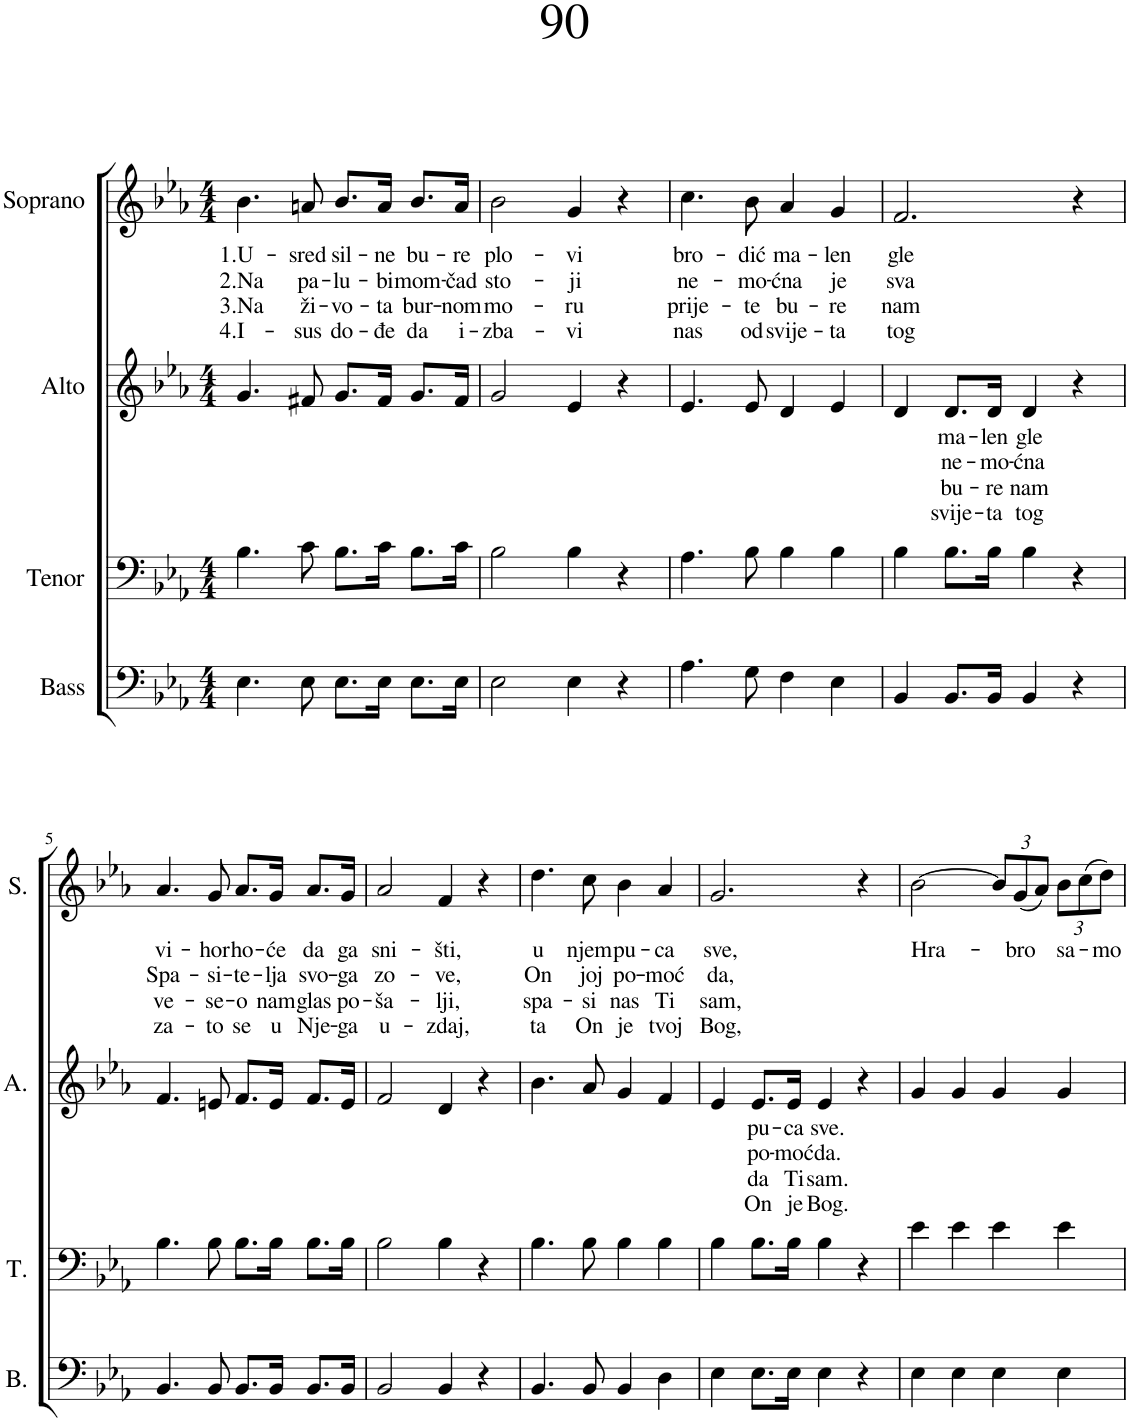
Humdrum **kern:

**kern	**kern	**kern	**text	**text	**text	**text	**kern	**text	**text	**text	**text
*part4	*part3	*part2	*part2	*part2	*part2	*part2	*part1	*part1	*part1	*part1	*part1
*staff4	*staff3	*staff2	*staff2	*staff2	*staff2	*staff2	*staff1	*staff1	*staff1	*staff1	*staff1
*I"Bass	*I"Tenor	*I"Alto	*	*	*	*	*I"Soprano	*	*	*	*
*I'B.	*I'T.	*I'A.	*	*	*	*	*I'S.	*	*	*	*
*clefF4	*clefF4	*clefG2	*	*	*	*	*clefG2	*	*	*	*
*k[b-e-a-]	*k[b-e-a-]	*k[b-e-a-]	*	*	*	*	*k[b-e-a-]	*	*	*	*
*M4/4	*M4/4	*M4/4	*	*	*	*	*M4/4	*	*	*	*
=1	=1	=1	=1	=1	=1	=1	=1	=1	=1	=1	=1
!	!	!	!	!	!	!	!	!LO:LY:b	!LO:LY:b	!LO:LY:b	!LO:LY:b
4.E-\	4.B-\	4.g/	.	.	.	.	4.b-\	1.U-	2.Na	3.Na	4.I-
!	!	!	!	!	!	!	!	!LO:LY:b	!LO:LY:b	!LO:LY:b	!LO:LY:b
8E-\	8c\	8f#X/	.	.	.	.	8an/	-sred	pa-	ži-	-sus
!	!	!	!	!	!	!	!	!LO:LY:b	!LO:LY:b	!LO:LY:b	!LO:LY:b
8.E-\L	8.B-\L	8.g/L	.	.	.	.	8.b-/L	sil-	-lu-	-vo-	do-
!	!	!	!	!	!	!	!	!LO:LY:b	!LO:LY:b	!LO:LY:b	!LO:LY:b
16E-\Jk	16c\Jk	16f#/Jk	.	.	.	.	16a/Jk	-ne	-bi	-ta	-đe
!	!	!	!	!	!	!	!	!LO:LY:b	!LO:LY:b	!LO:LY:b	!LO:LY:b
8.E-\L	8.B-\L	8.g/L	.	.	.	.	8.b-/L	bu-	mom-	bur-	da
!	!	!	!	!	!	!	!	!LO:LY:b	!LO:LY:b	!LO:LY:b	!LO:LY:b
16E-\Jk	16c\Jk	16f#/Jk	.	.	.	.	16a/Jk	-re	-čad	-nom	i-
=2	=2	=2	=2	=2	=2	=2	=2	=2	=2	=2	=2
!	!	!	!	!	!	!	!	!LO:LY:b	!LO:LY:b	!LO:LY:b	!LO:LY:b
2E-\	2B-\	2g/	.	.	.	.	2b-\	plo-	sto-	mo-	-zba-
!	!	!	!	!	!	!	!	!LO:LY:b	!LO:LY:b	!LO:LY:b	!LO:LY:b
4E-\	4B-\	4e-/	.	.	.	.	4g/	-vi	-ji	-ru	-vi
4r	4r	4r	.	.	.	.	4r	.	.	.	.
=3	=3	=3	=3	=3	=3	=3	=3	=3	=3	=3	=3
!	!	!	!	!	!	!	!	!LO:LY:b	!LO:LY:b	!LO:LY:b	!LO:LY:b
4.A-\	4.A-\	4.e-/	.	.	.	.	4.cc\	bro-	ne-	prije-	nas
!	!	!	!	!	!	!	!	!LO:LY:b	!LO:LY:b	!LO:LY:b	!LO:LY:b
8G\	8B-\	8e-/	.	.	.	.	8b-\	-dić	-mo-	-te	od
!	!	!	!	!	!	!	!	!LO:LY:b	!LO:LY:b	!LO:LY:b	!LO:LY:b
4F\	4B-\	4d/	.	.	.	.	4a-/	ma-	-ćna	bu-	svije-
!	!	!	!	!	!	!	!	!LO:LY:b	!LO:LY:b	!LO:LY:b	!LO:LY:b
4E-\	4B-\	4e-/	.	.	.	.	4g/	-len	je	-re	-ta
=4	=4	=4	=4	=4	=4	=4	=4	=4	=4	=4	=4
!	!	!	!	!	!	!	!	!LO:LY:b	!LO:LY:b	!LO:LY:b	!LO:LY:b
4BB-/	4B-\	4d/	.	.	.	.	2.f/	gle	sva	nam	tog
!	!	!	!LO:LY:b	!LO:LY:b	!LO:LY:b	!LO:LY:b	!	!	!	!	!
8.BB-/L	8.B-\L	8.d/L	ma-	ne-	bu-	svije-	.	.	.	.	.
!	!	!	!LO:LY:b	!LO:LY:b	!LO:LY:b	!LO:LY:b	!	!	!	!	!
16BB-/Jk	16B-\Jk	16d/Jk	-len	-mo-	-re	-ta	.	.	.	.	.
!	!	!	!LO:LY:b	!LO:LY:b	!LO:LY:b	!LO:LY:b	!	!	!	!	!
4BB-/	4B-\	4d/	gle	-ćna	nam	tog	.	.	.	.	.
4r	4r	4r	.	.	.	.	4r	.	.	.	.
!!LO:LB:g=z
=5	=5	=5	=5	=5	=5	=5	=5	=5	=5	=5	=5
!	!	!	!	!	!	!	!	!LO:LY:b	!LO:LY:b	!LO:LY:b	!LO:LY:b
4.BB-/	4.B-\	4.f/	.	.	.	.	4.a-/	vi-	Spa-	ve-	za-
!	!	!	!	!	!	!	!	!LO:LY:b	!LO:LY:b	!LO:LY:b	!LO:LY:b
8BB-/	8B-\	8en/	.	.	.	.	8g/	-hor	-si-	-se-	-to
!	!	!	!	!	!	!	!	!LO:LY:b	!LO:LY:b	!LO:LY:b	!LO:LY:b
8.BB-/L	8.B-\L	8.f/L	.	.	.	.	8.a-/L	ho-	-te-	-o	se
!	!	!	!	!	!	!	!	!LO:LY:b	!LO:LY:b	!LO:LY:b	!LO:LY:b
16BB-/Jk	16B-\Jk	16e/Jk	.	.	.	.	16g/Jk	-će	-lja	nam	u
!	!	!	!	!	!	!	!	!LO:LY:b	!LO:LY:b	!LO:LY:b	!LO:LY:b
8.BB-/L	8.B-\L	8.f/L	.	.	.	.	8.a-/L	da	svo-	glas	Nje-
!	!	!	!	!	!	!	!	!LO:LY:b	!LO:LY:b	!LO:LY:b	!LO:LY:b
16BB-/Jk	16B-\Jk	16e/Jk	.	.	.	.	16g/Jk	ga	-ga	po-	-ga
=6	=6	=6	=6	=6	=6	=6	=6	=6	=6	=6	=6
!	!	!	!	!	!	!	!	!LO:LY:b	!LO:LY:b	!LO:LY:b	!LO:LY:b
2BB-/	2B-\	2f/	.	.	.	.	2a-/	sni-	zo-	-ša-	u-
!	!	!	!	!	!	!	!	!LO:LY:b	!LO:LY:b	!LO:LY:b	!LO:LY:b
4BB-/	4B-\	4d/	.	.	.	.	4f/	-šti,	-ve,	-lji,	-zdaj,
4r	4r	4r	.	.	.	.	4r	.	.	.	.
=7	=7	=7	=7	=7	=7	=7	=7	=7	=7	=7	=7
!	!	!	!	!	!	!	!	!LO:LY:b	!LO:LY:b	!LO:LY:b	!LO:LY:b
4.BB-/	4.B-\	4.b-\	.	.	.	.	4.dd\	u	On	spa-	ta
!	!	!	!	!	!	!	!	!LO:LY:b	!LO:LY:b	!LO:LY:b	!LO:LY:b
8BB-/	8B-\	8a-/	.	.	.	.	8cc\	njem	joj	-si	On
!	!	!	!	!	!	!	!	!LO:LY:b	!LO:LY:b	!LO:LY:b	!LO:LY:b
4BB-/	4B-\	4g/	.	.	.	.	4b-\	pu-	po-	nas	je
!	!	!	!	!	!	!	!	!LO:LY:b	!LO:LY:b	!LO:LY:b	!LO:LY:b
4D\	4B-\	4f/	.	.	.	.	4a-/	-ca	-moć	Ti	tvoj
=8	=8	=8	=8	=8	=8	=8	=8	=8	=8	=8	=8
!	!	!	!	!	!	!	!	!LO:LY:b	!LO:LY:b	!LO:LY:b	!LO:LY:b
4E-\	4B-\	4e-/	.	.	.	.	2.g/	sve,	da,	sam,	Bog,
!	!	!	!LO:LY:b	!LO:LY:b	!LO:LY:b	!LO:LY:b	!	!	!	!	!
8.E-\L	8.B-\L	8.e-/L	pu-	po-	da	On	.	.	.	.	.
!	!	!	!LO:LY:b	!LO:LY:b	!LO:LY:b	!LO:LY:b	!	!	!	!	!
16E-\Jk	16B-\Jk	16e-/Jk	-ca	-moć	Ti	je	.	.	.	.	.
!	!	!	!LO:LY:b	!LO:LY:b	!LO:LY:b	!LO:LY:b	!	!	!	!	!
4E-\	4B-\	4e-/	sve.	da.	sam.	Bog.	.	.	.	.	.
4r	4r	4r	.	.	.	.	4r	.	.	.	.
=9	=9	=9	=9	=9	=9	=9	=9	=9	=9	=9	=9
!	!	!	!	!	!	!	!	!LO:LY:b	!	!	!
4E-\	4e-\	4g/	.	.	.	.	[2b-\	Hra-	.	.	.
4E-\	4e-\	4g/	.	.	.	.	.	.	.	.	.
*	*	*	*	*	*	*	*Xbrackettup	*	*	*	*
4E-\	4e-\	4g/	.	.	.	.	12b-/L]	.	.	.	.
!	!	!	!	!	!	!	!	!LO:LY:b	!	!	!
.	.	.	.	.	.	.	(12g/	-bro	.	.	.
.	.	.	.	.	.	.	12a-/J)	.	.	.	.
!	!	!	!	!	!	!	!	!LO:LY:b	!	!	!
4E-\	4e-\	4g/	.	.	.	.	12b-\L	sa-	.	.	.
.	.	.	.	.	.	.	(12cc\	.	.	.	.
!	!	!	!	!	!	!	!	!LO:LY:b	!	!	!
.	.	.	.	.	.	.	12dd\J)	-mo	.	.	.
=	=	=	=	=	=	=	=	=	=	=	=
*-	*-	*-	*-	*-	*-	*-	*-	*-	*-	*-	*-
